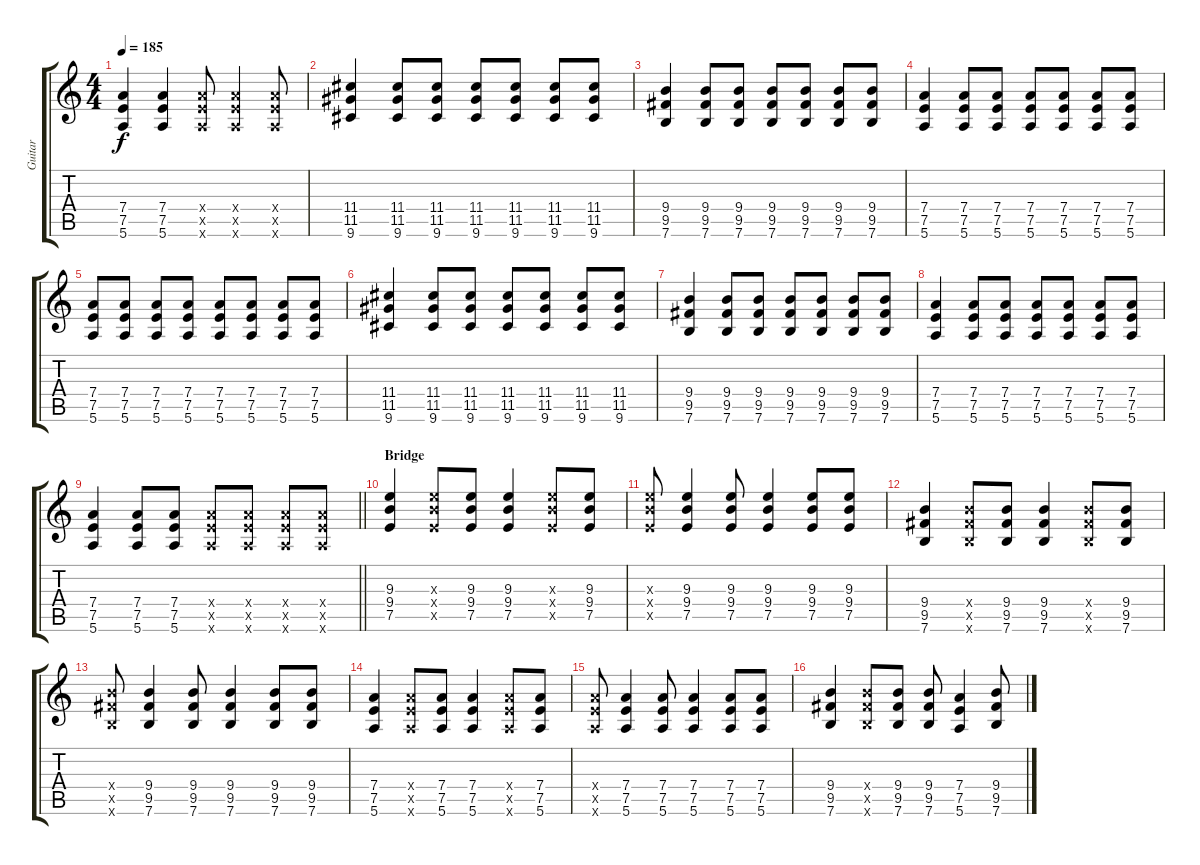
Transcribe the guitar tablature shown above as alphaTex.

\track ("Guitar" "Guitar") {instrument distortionguitar}
\staff {score tabs}
\tuning (E4 B3 G3 D3 A2 E2) {hide}
\ts (4 4)
\tempo 185
\clef g2
\ks c
(7.4 7.5 5.6).4{dy f} (7.4 7.5 5.6).4 (7.4{x} 7.5{x} 5.6{x}).8 (7.4{x} 7.5{x} 5.6{x}).4 (7.4{x} 7.5{x} 5.6{x}).8 |
(11.4 11.5 9.6).4 (11.4 11.5 9.6).8 (11.4 11.5 9.6).8 (11.4 11.5 9.6).8 (11.4 11.5 9.6).8 (11.4 11.5 9.6).8 (11.4 11.5 9.6).8 |
(9.4 9.5 7.6).4 (9.4 9.5 7.6).8 (9.4 9.5 7.6).8 (9.4 9.5 7.6).8 (9.4 9.5 7.6).8 (9.4 9.5 7.6).8 (9.4 9.5 7.6).8 |
(7.4 7.5 5.6).4 (7.4 7.5 5.6).8 (7.4 7.5 5.6).8 (7.4 7.5 5.6).8 (7.4 7.5 5.6).8 (7.4 7.5 5.6).8 (7.4 7.5 5.6).8 |
(7.4 7.5 5.6).8 (7.4 7.5 5.6).8 (7.4 7.5 5.6).8 (7.4 7.5 5.6).8 (7.4 7.5 5.6).8 (7.4 7.5 5.6).8 (7.4 7.5 5.6).8 (7.4 7.5 5.6).8 |
(11.4 11.5 9.6).4 (11.4 11.5 9.6).8 (11.4 11.5 9.6).8 (11.4 11.5 9.6).8 (11.4 11.5 9.6).8 (11.4 11.5 9.6).8 (11.4 11.5 9.6).8 |
(9.4 9.5 7.6).4 (9.4 9.5 7.6).8 (9.4 9.5 7.6).8 (9.4 9.5 7.6).8 (9.4 9.5 7.6).8 (9.4 9.5 7.6).8 (9.4 9.5 7.6).8 |
(7.4 7.5 5.6).4 (7.4 7.5 5.6).8 (7.4 7.5 5.6).8 (7.4 7.5 5.6).8 (7.4 7.5 5.6).8 (7.4 7.5 5.6).8 (7.4 7.5 5.6).8 |
\barLineRight lightlight
(7.4 7.5 5.6).4 (7.4 7.5 5.6).8 (7.4 7.5 5.6).8 (7.4{x} 7.5{x} 5.6{x}).8 (7.4{x} 7.5{x} 5.6{x}).8 (7.4{x} 7.5{x} 5.6{x}).8 (7.4{x} 7.5{x} 5.6{x}).8 |
\section ("" "Bridge")
(9.3 9.4 7.5).4 (9.3{x} 9.4{x} 7.5{x}).8 (9.3 9.4 7.5).8 (9.3 9.4 7.5).4 (9.3{x} 9.4{x} 7.5{x}).8 (9.3 9.4 7.5).8 |
(9.3{x} 9.4{x} 7.5{x}).8 (9.3 9.4 7.5).4 (9.3 9.4 7.5).8 (9.3 9.4 7.5).4 (9.3 9.4 7.5).8 (9.3 9.4 7.5).8 |
(9.4 9.5 7.6).4 (9.4{x} 9.5{x} 7.6{x}).8 (9.4 9.5 7.6).8 (9.4 9.5 7.6).4 (9.4{x} 9.5{x} 7.6{x}).8 (9.4 9.5 7.6).8 |
(9.4{x} 9.5{x} 7.6{x}).8 (9.4 9.5 7.6).4 (9.4 9.5 7.6).8 (9.4 9.5 7.6).4 (9.4 9.5 7.6).8 (9.4 9.5 7.6).8 |
(7.4 7.5 5.6).4 (7.4{x} 7.5{x} 5.6{x}).8 (7.4 7.5 5.6).8 (7.4 7.5 5.6).4 (7.4{x} 7.5{x} 5.6{x}).8 (7.4 7.5 5.6).8 |
(7.4{x} 7.5{x} 5.6{x}).8 (7.4 7.5 5.6).4 (7.4 7.5 5.6).8 (7.4 7.5 5.6).4 (7.4 7.5 5.6).8 (7.4 7.5 5.6).8 |
(9.4 9.5 7.6).4 (9.4{x} 9.5{x} 7.6{x}).8 (9.4 9.5 7.6).8 (9.4 9.5 7.6).8 (7.4 7.5 5.6).4 (9.4 9.5 7.6).8
